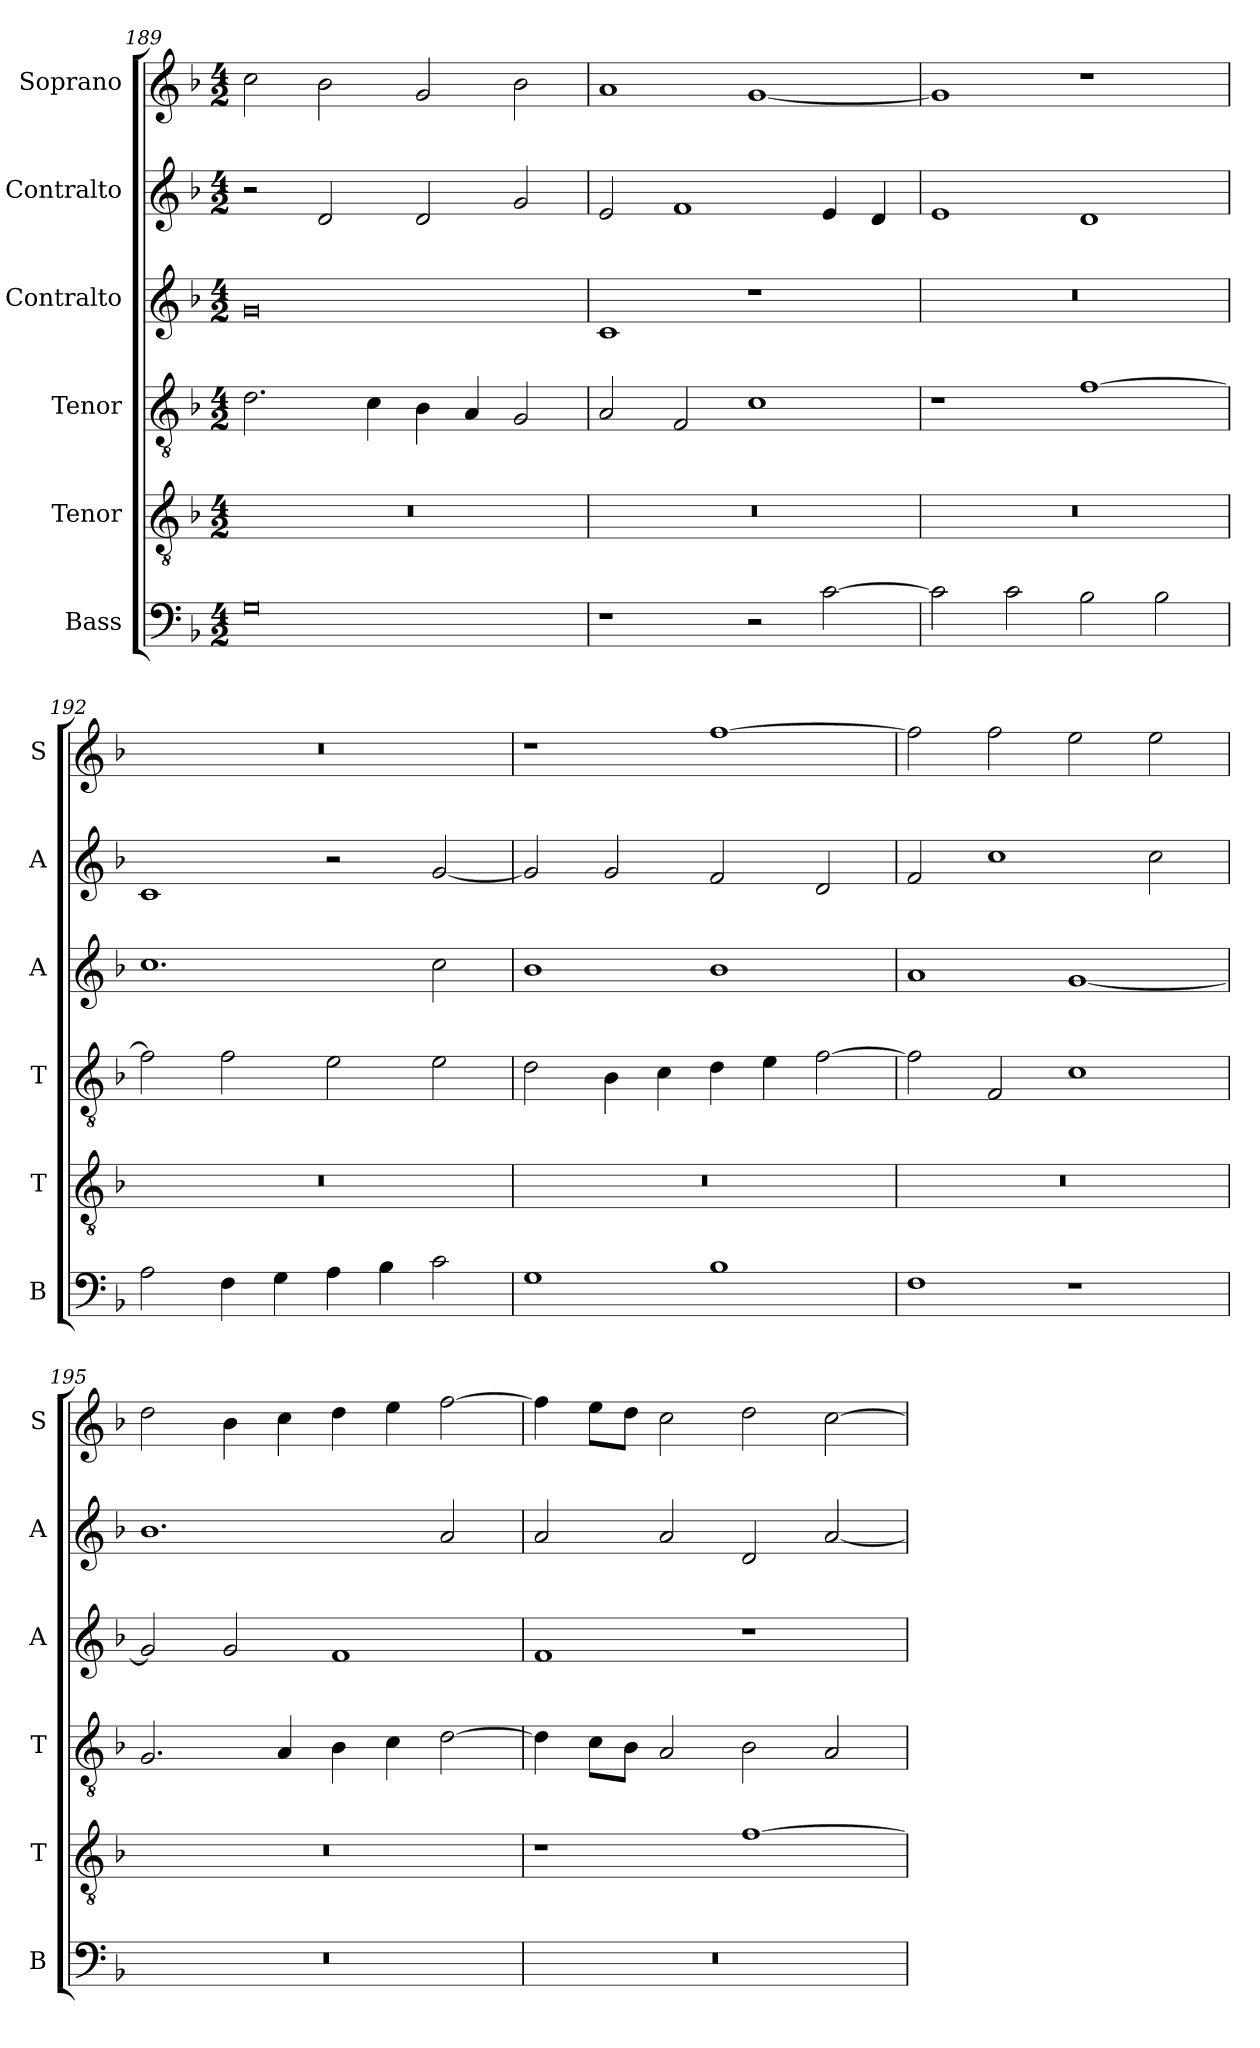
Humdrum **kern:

**kern	**kern	**kern	**kern	**kern	**kern
*part6	*part5	*part4	*part3	*part2	*part1
*staff6	*staff5	*staff4	*staff3	*staff2	*staff1
*I"Bass	*I"Tenor	*I"Tenor	*I"Contralto	*I"Contralto	*I"Soprano
*I'B	*I'T	*I'T	*I'A	*I'A	*I'S
*clefF4	*clefGv2	*clefGv2	*clefG2	*clefG2	*clefG2
*k[b-]	*k[b-]	*k[b-]	*k[b-]	*k[b-]	*k[b-]
*F:ion	*F:ion	*F:ion	*F:ion	*F:ion	*F:ion
*M4/2	*M4/2	*M4/2	*M4/2	*M4/2	*M4/2
=189	=189	=189	=189	=189	=189
0G	0r	2.d	0g	2r	2cc
.	.	.	.	2d	2b-
.	.	4c	.	.	.
.	.	4B-	.	2d	2g
.	.	4A	.	.	.
.	.	2G	.	2g	2b-
=190	=190	=190	=190	=190	=190
1r	0r	2A	1c	2e	1a
.	.	2F	.	1f	.
2r	.	1c	1r	.	[1g
[2c	.	.	.	4e	.
.	.	.	.	4d	.
=191	=191	=191	=191	=191	=191
2c]	0r	1r	0r	1e	1g]
2c	.	.	.	.	.
2B-	.	[1f	.	1d	1r
2B-	.	.	.	.	.
=192	=192	=192	=192	=192	=192
2A	0r	2f]	1.cc	1c	0r
4F	.	2f	.	.	.
4G	.	.	.	.	.
4A	.	2e	.	2r	.
4B-	.	.	.	.	.
2c	.	2e	2cc	[2g	.
=193	=193	=193	=193	=193	=193
1G	0r	2d	1b-	2g]	1r
.	.	4B-	.	2g	.
.	.	4c	.	.	.
1B-	.	4d	1b-	2f	[1ff
.	.	4e	.	.	.
.	.	[2f	.	2d	.
=194	=194	=194	=194	=194	=194
1F	0r	2f]	1a	2f	2ff]
.	.	2F	.	1cc	2ff
1r	.	1c	[1g	.	2ee
.	.	.	.	2cc	2ee
=195	=195	=195	=195	=195	=195
0r	0r	2.G	2g]	1.b-	2dd
.	.	.	2g	.	4b-
.	.	4A	.	.	4cc
.	.	4B-	1f	.	4dd
.	.	4c	.	.	4ee
.	.	[2d	.	2a	[2ff
=196	=196	=196	=196	=196	=196
0r	1r	4d]	1f	2a	4ff]
.	.	8c\L	.	.	8ee\L
.	.	8B-\J	.	.	8dd\J
.	.	2A	.	2a	2cc
.	[1f	2B-	1r	2d	2dd
.	.	2A	.	[2a	[2cc
=	=	=	=	=	=
*-	*-	*-	*-	*-	*-
